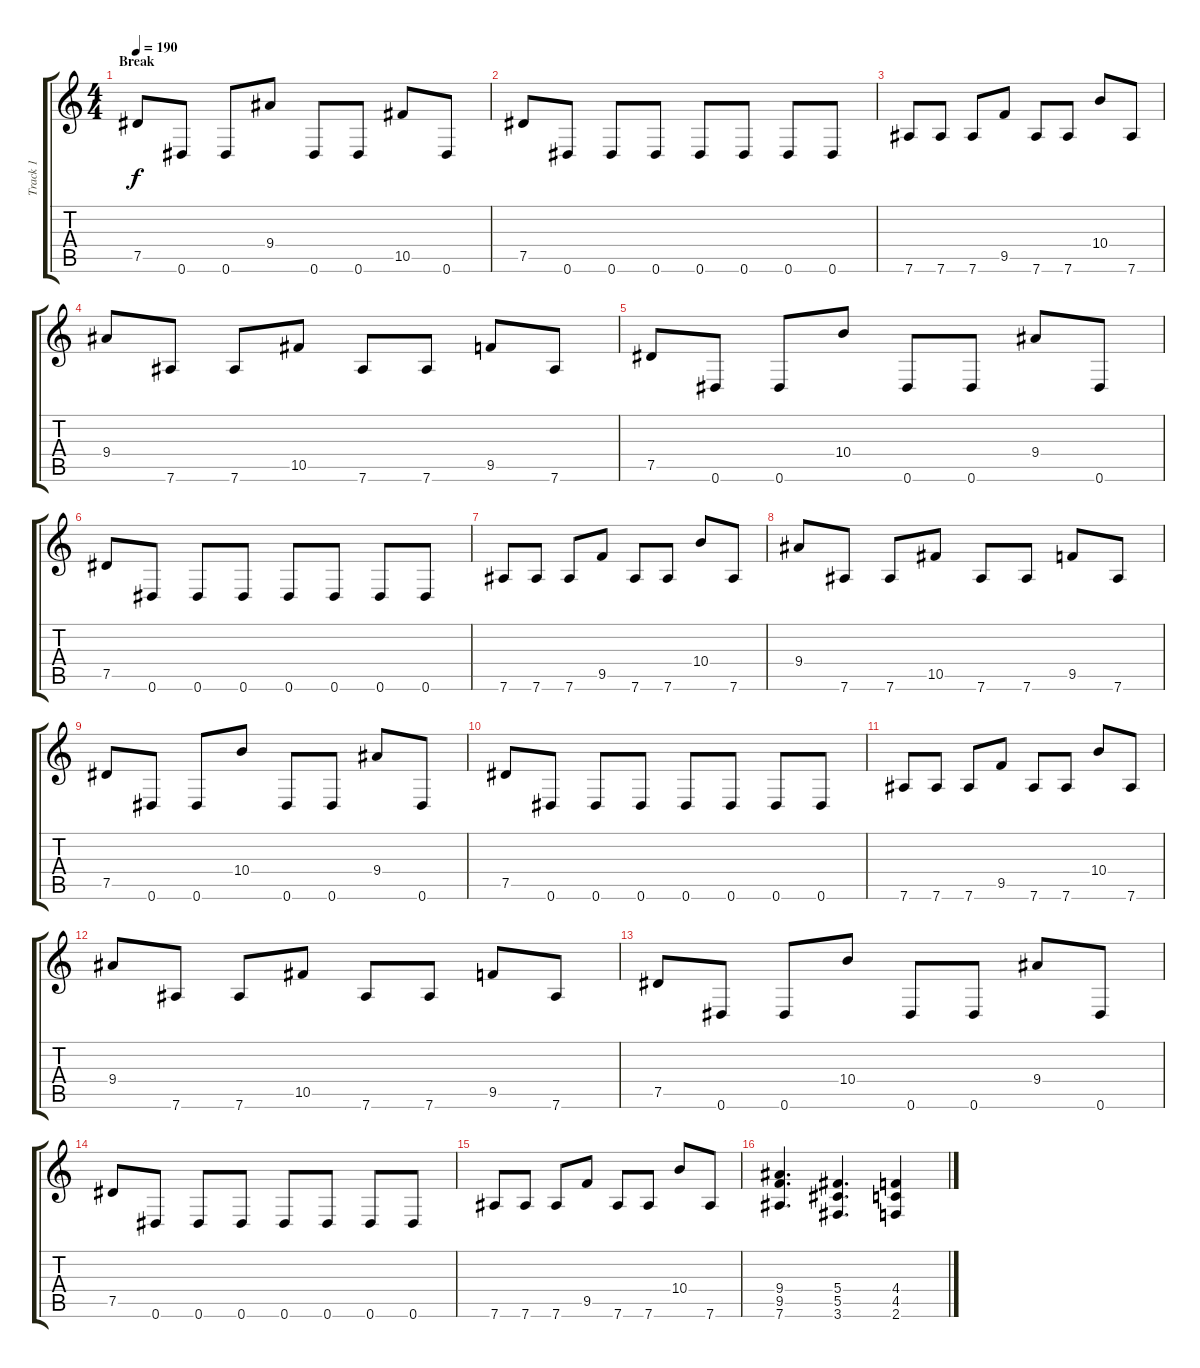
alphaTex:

\track ("Track 1" "Track 1") {instrument distortionguitar}
\staff {score tabs}
\tuning (Eb4 Bb3 Gb3 Db3 Ab2 Eb2) {hide}
\ts (4 4)
\section ("" "Break")
\tempo 190
\clef g2
\ks c
7.5.8{dy f} 0.6.8 0.6.8 9.4.8 0.6.8 0.6.8 10.5.8 0.6.8 |
7.5.8 0.6.8 0.6.8 0.6.8 0.6.8 0.6.8 0.6.8 0.6.8 |
7.6.8 7.6.8 7.6.8 9.5.8 7.6.8 7.6.8 10.4.8 7.6.8 |
9.4.8 7.6.8 7.6.8 10.5.8 7.6.8 7.6.8 9.5.8 7.6.8 |
7.5.8 0.6.8 0.6.8 10.4.8 0.6.8 0.6.8 9.4.8 0.6.8 |
7.5.8 0.6.8 0.6.8 0.6.8 0.6.8 0.6.8 0.6.8 0.6.8 |
7.6.8 7.6.8 7.6.8 9.5.8 7.6.8 7.6.8 10.4.8 7.6.8 |
9.4.8 7.6.8 7.6.8 10.5.8 7.6.8 7.6.8 9.5.8 7.6.8 |
7.5.8 0.6.8 0.6.8 10.4.8 0.6.8 0.6.8 9.4.8 0.6.8 |
7.5.8 0.6.8 0.6.8 0.6.8 0.6.8 0.6.8 0.6.8 0.6.8 |
7.6.8 7.6.8 7.6.8 9.5.8 7.6.8 7.6.8 10.4.8 7.6.8 |
9.4.8 7.6.8 7.6.8 10.5.8 7.6.8 7.6.8 9.5.8 7.6.8 |
7.5.8 0.6.8 0.6.8 10.4.8 0.6.8 0.6.8 9.4.8 0.6.8 |
7.5.8 0.6.8 0.6.8 0.6.8 0.6.8 0.6.8 0.6.8 0.6.8 |
7.6.8 7.6.8 7.6.8 9.5.8 7.6.8 7.6.8 10.4.8 7.6.8 |
(9.4 9.5 7.6).4{d} (5.4 5.5 3.6).4{d} (4.4 4.5 2.6).4
